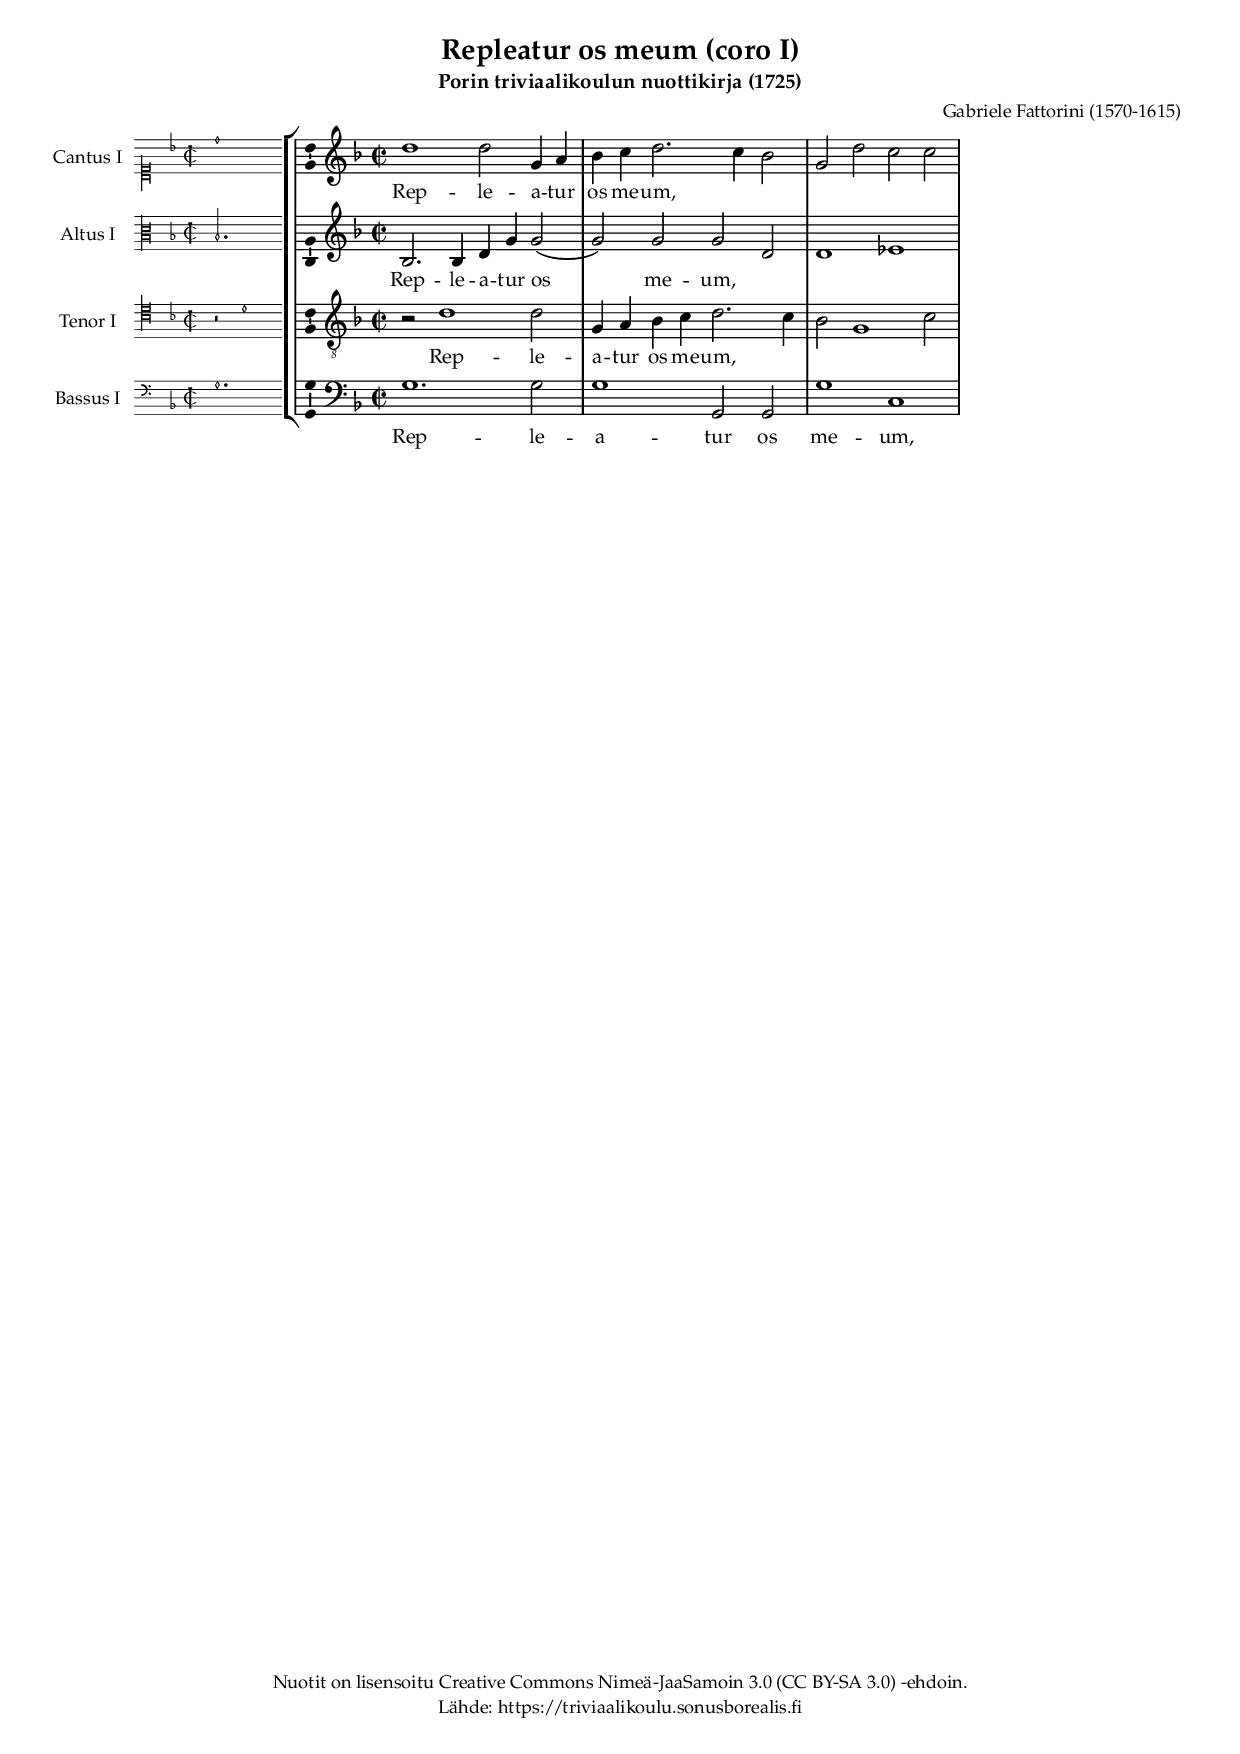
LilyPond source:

\version "2.19.49"
\include "suomi.ly"


global = {
%  \numericTimeSignature
  \time 2/2
	\set Timing.measureLength = #(ly:make-moment 4/2)
%  \autoBeamOff
  \key d \minor
  \set Staff.midiInstrument = #"voice oohs"
}

stanzaOneLyricsChoirOne = \lyricmode {
    Rep -- le -- a -- tur os me -- um,
}


% First choir

SopranoOneMusic = \relative c'' {
	\set Staff.instrumentName = #"Cantus I"
	\set Staff.shortInstrumentName = "C I"

	\incipit { \clef "mensural-c1" \key d \minor \time 2/2 d''1 }

	d1 d2 g,4 a | b c d2. c4 b2 | g d' c c |
}

AltoOneMusic = \relative c' {
	\set Staff.instrumentName = #"Altus I"
	\set Staff.shortInstrumentName = "A I"

	\incipit { \clef "mensural-c3" \key d \minor \time 2/2 b2. }

	b2. b4 d g g2( | g) g g d | d1 es |
}

TenoreOneMusic = \relative c' {
	\set Staff.instrumentName = #"Tenor I"
	\set Staff.shortInstrumentName = "T I"

	\incipit { \clef "mensural-c4" \key d \minor \time 2/2 r2 d'1 }

	\clef "treble_8"
	r2 d1 d2 | g,4 a b c d2. c4 | b2 g1 c2 |
}

BassOneMusic = \relative c' {
	\set Staff.instrumentName = #"Bassus I"
	\set Staff.shortInstrumentName = "B I"

	\incipit { \clef "mensural-f" \key d \minor \time 2/2 g1. }

	\clef bass
	g1. g2 | g1 g,2 g | g'1 c, |
}



\include "repleatur-os-meum.header.ily"

\header {
  title = "Repleatur os meum (coro I)"
}


\score {
  \new StaffGroup = choirOneStaff <<
    \new Staff <<
      \new Voice = "Soprano" {
		\global
        \SopranoOneMusic
      }
     \new Lyrics \lyricsto "Soprano" {
       \stanzaOneLyricsChoirOne
     }
    >>
    \new Staff <<
      \new Voice = "Alto" {
        \global
        \AltoOneMusic
      }
     \new Lyrics \lyricsto "Alto" {
       \stanzaOneLyricsChoirOne
     }
    >>
    \new Staff <<
      \new Voice = "Tenore" {
        \global
        \TenoreOneMusic
      }
      \new Lyrics \lyricsto "Tenore" {
       \stanzaOneLyricsChoirOne
      }
    >>
    \new Staff <<
      \new Voice = "Bass" {
        \global
        \BassOneMusic
      }
      \new Lyrics \lyricsto "Bass" {
       \stanzaOneLyricsChoirOne
      }
    >>
  >>

  \midi {
    \tempo 4 = 160
  }
  \layout {
    \context {
      \Staff
      \consists "Ambitus_engraver"
		
    }
    indent = 4\cm
    incipit-width = 2.5\cm
    \context {
     \Score
     \override VerticalAxisGroup.remove-first = ##t
    }
  }
}
